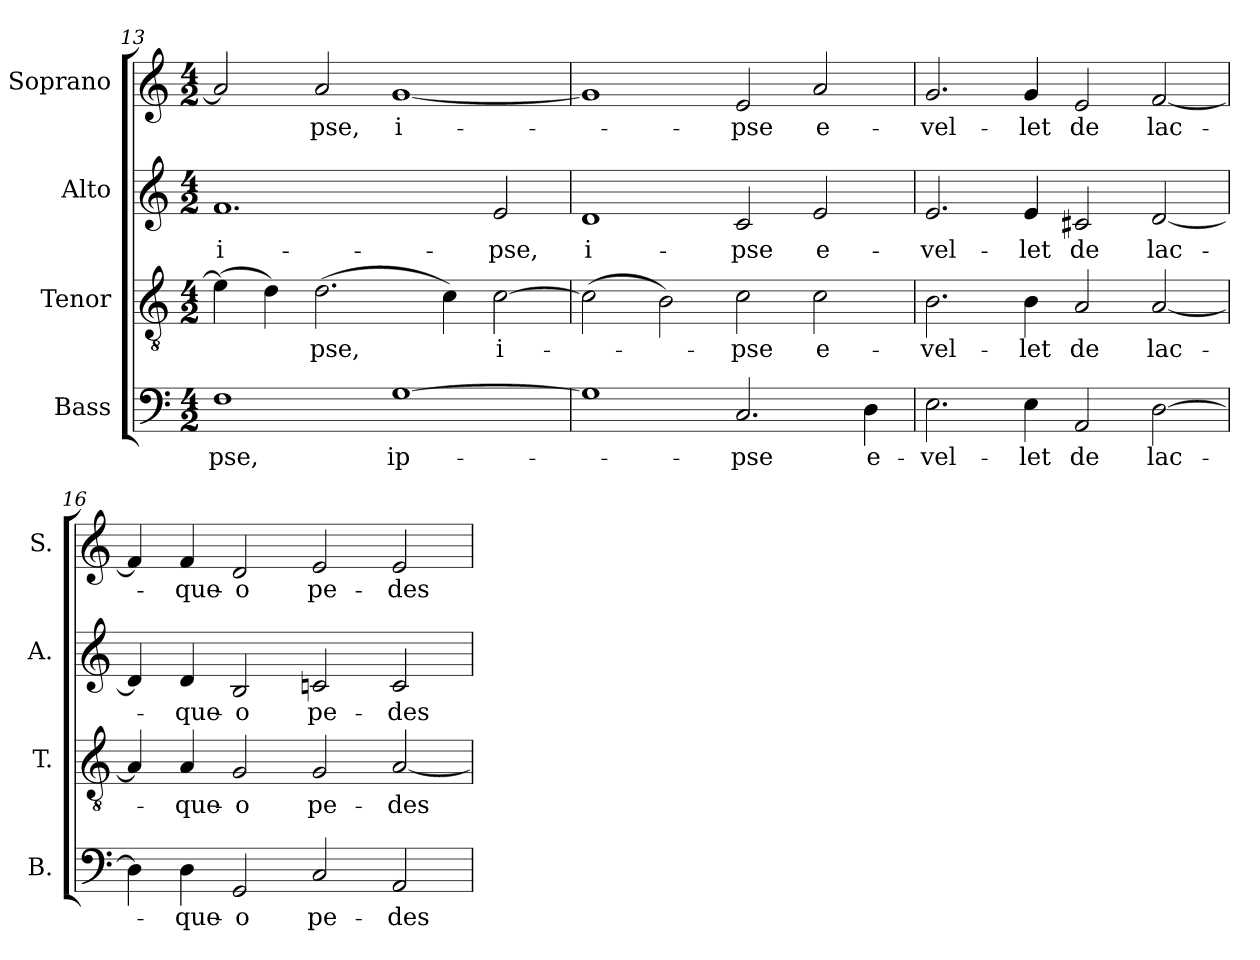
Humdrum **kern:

**kern	**text	**kern	**text	**kern	**text	**kern	**text
*part4	*part4	*part3	*part3	*part2	*part2	*part1	*part1
*staff4	*staff4	*staff3	*staff3	*staff2	*staff2	*staff1	*staff1
*I"Bass	*	*I"Tenor	*	*I"Alto	*	*I"Soprano	*
*I'B.	*	*I'T.	*	*I'A.	*	*I'S.	*
*clefF4	*	*clefGv2	*	*clefG2	*	*clefG2	*
*	*	*ITrd7c12	*	*	*	*	*
*k[]	*	*k[]	*	*k[]	*	*k[]	*
*C:	*	*C:	*	*C:	*	*C:	*
*M4/2	*	*M4/2	*	*M4/2	*	*M4/2	*
=13	=13	=13	=13	=13	=13	=13	=13
!	!LO:LY:b:color=#000000	!	!	!	!	!	!
!	!	!	!	!	!LO:LY:b:color=#000000	!	!
1Fi	-pse,	(4Ei\]	.	1.fi	i-	2ai/]	.
.	.	4Di\)	.	.	.	.	.
!	!	!	!LO:LY:b:color=#000000	!	!	!	!
!	!	!	!	!	!	!	!LO:LY:b:color=#000000
.	.	(2.Di\	-pse,	.	.	2ai/	-pse,
!	!LO:LY:b:color=#000000	!	!	!	!	!	!
!	!	!	!	!	!	!	!LO:LY:b:color=#000000
[1Gi	ip-	.	.	.	.	[1gi	i-
.	.	4Ci\)	.	.	.	.	.
!	!	!	!LO:LY:b:color=#000000	!	!	!	!
!	!	!	!	!	!LO:LY:b:color=#000000	!	!
.	.	[2Ci\	i-	2ei/	-pse,	.	.
=14	=14	=14	=14	=14	=14	=14	=14
!	!	!	!	!	!LO:LY:b:color=#000000	!	!
1Gi]	.	(2Ci\]	.	1di	i-	1gi]	.
.	.	2BBi\)	.	.	.	.	.
!	!LO:LY:b:color=#000000	!	!	!	!	!	!
!	!	!	!LO:LY:b:color=#000000	!	!	!	!
!	!	!	!	!	!LO:LY:b:color=#000000	!	!
!	!	!	!	!	!	!	!LO:LY:b:color=#000000
2.Ci/	-pse	2Ci\	-pse	2ci/	-pse	2ei/	-pse
!	!	!	!LO:LY:b:color=#000000	!	!	!	!
!	!	!	!	!	!LO:LY:b:color=#000000	!	!
!	!	!	!	!	!	!	!LO:LY:b:color=#000000
.	.	2Ci\	e-	2ei/	e-	2ai/	e-
!	!LO:LY:b:color=#000000	!	!	!	!	!	!
4Di\	e-	.	.	.	.	.	.
=15	=15	=15	=15	=15	=15	=15	=15
!	!LO:LY:b:color=#000000	!	!	!	!	!	!
!	!	!	!LO:LY:b:color=#000000	!	!	!	!
!	!	!	!	!	!LO:LY:b:color=#000000	!	!
!	!	!	!	!	!	!	!LO:LY:b:color=#000000
2.Ei\	-vel-	2.BBi\	-vel-	2.ei/	-vel-	2.gi/	-vel-
!	!LO:LY:b:color=#000000	!	!	!	!	!	!
!	!	!	!LO:LY:b:color=#000000	!	!	!	!
!	!	!	!	!	!LO:LY:b:color=#000000	!	!
!	!	!	!	!	!	!	!LO:LY:b:color=#000000
4Ei\	-let	4BBi\	-let	4ei/	-let	4gi/	-let
!	!LO:LY:b:color=#000000	!	!	!	!	!	!
!	!	!	!LO:LY:b:color=#000000	!	!	!	!
!	!	!	!	!	!LO:LY:b:color=#000000	!	!
!	!	!	!	!	!	!	!LO:LY:b:color=#000000
2AAi/	de	2AAi/	de	2c#Xi/	de	2ei/	de
!	!LO:LY:b:color=#000000	!	!	!	!	!	!
!	!	!	!LO:LY:b:color=#000000	!	!	!	!
!	!	!	!	!	!LO:LY:b:color=#000000	!	!
!	!	!	!	!	!	!	!LO:LY:b:color=#000000
[2Di\	lac-	[2AAi/	lac-	[2di/	lac-	[2fi/	lac-
=16	=16	=16	=16	=16	=16	=16	=16
4Di\]	.	4AAi/]	.	4di/]	.	4fi/]	.
!	!LO:LY:b:color=#000000	!	!	!	!	!	!
!	!	!	!LO:LY:b:color=#000000	!	!	!	!
!	!	!	!	!	!LO:LY:b:color=#000000	!	!
!	!	!	!	!	!	!	!LO:LY:b:color=#000000
4Di\	-que-	4AAi/	-que-	4di/	-que-	4fi/	-que-
!	!LO:LY:b:color=#000000	!	!	!	!	!	!
!	!	!	!LO:LY:b:color=#000000	!	!	!	!
!	!	!	!	!	!LO:LY:b:color=#000000	!	!
!	!	!	!	!	!	!	!LO:LY:b:color=#000000
2GGi/	-o	2GGi/	-o	2Bi/	-o	2di/	-o
!	!LO:LY:b:color=#000000	!	!	!	!	!	!
!	!	!	!LO:LY:b:color=#000000	!	!	!	!
!	!	!	!	!	!LO:LY:b:color=#000000	!	!
!	!	!	!	!	!	!	!LO:LY:b:color=#000000
2Ci/	pe-	2GGi/	pe-	2cni/	pe-	2ei/	pe-
!	!LO:LY:b:color=#000000	!	!	!	!	!	!
!	!	!	!LO:LY:b:color=#000000	!	!	!	!
!	!	!	!	!	!LO:LY:b:color=#000000	!	!
!	!	!	!	!	!	!	!LO:LY:b:color=#000000
2AAi/	-des	[2AAi/	-des	2ci/	-des	2ei/	-des
=	=	=	=	=	=	=	=
*-	*-	*-	*-	*-	*-	*-	*-
